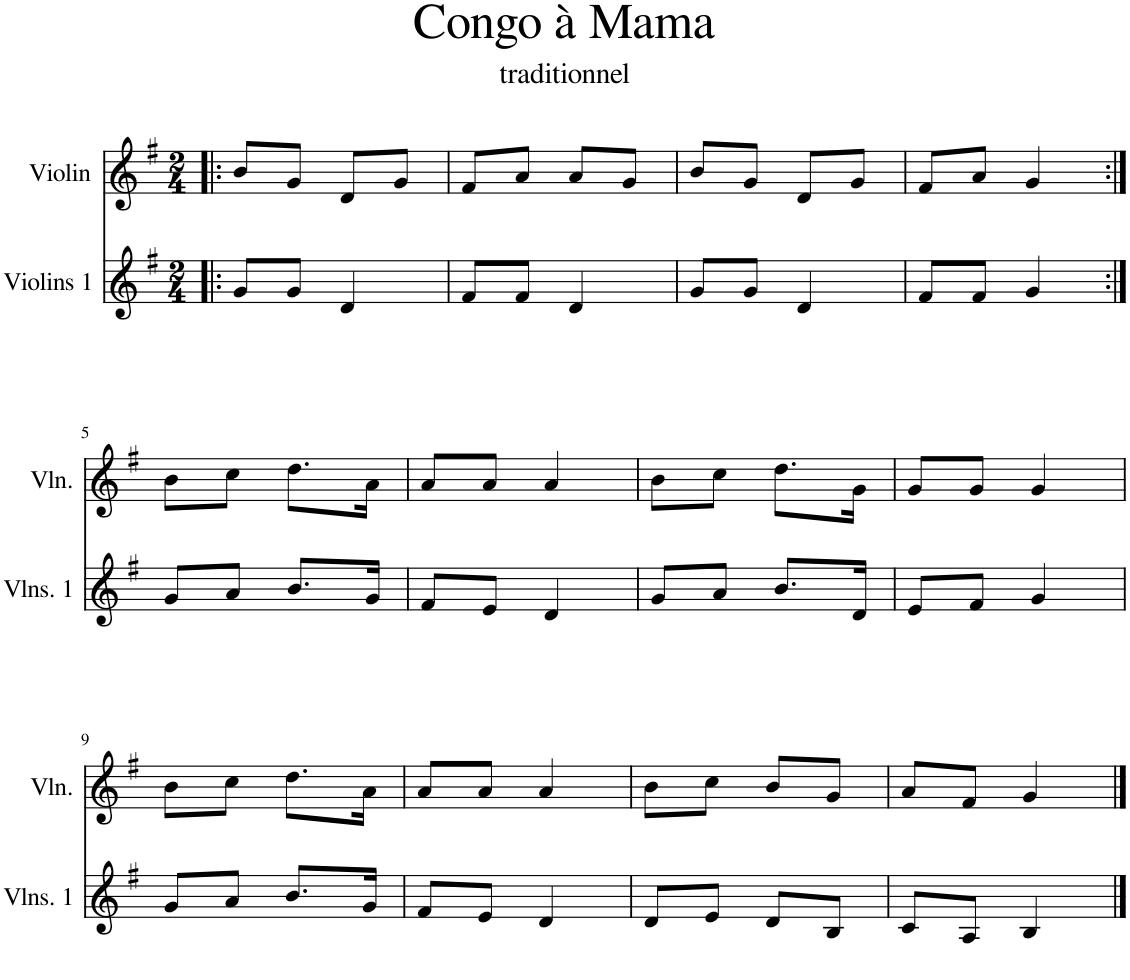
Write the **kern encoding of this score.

**kern	**kern
*part2	*part1
*staff2	*staff1
*I"Violins 1	*I"Violin
*I'Vlns. 1	*I'Vln.
*clefG2	*clefG2
*k[f#]	*k[f#]
*M2/4	*M2/4
=1!|:	=1!|:
8g/L	8b/L
8g/J	8g/J
4d/	8d/L
.	8g/J
=2	=2
8f#/L	8f#/L
8f#/J	8a/J
4d/	8a/L
.	8g/J
=3	=3
8g/L	8b/L
8g/J	8g/J
4d/	8d/L
.	8g/J
=4	=4
8f#/L	8f#/L
8f#/J	8a/J
4g/	4g/
!!LO:LB:g=z
=5:|!	=5:|!
8g/L	8b\L
8a/J	8cc\J
8.b/L	8.dd\L
16g/Jk	16a\Jk
=6	=6
8f#/L	8a/L
8e/J	8a/J
4d/	4a/
=7	=7
8g/L	8b\L
8a/J	8cc\J
8.b/L	8.dd\L
16d/Jk	16g\Jk
=8	=8
8e/L	8g/L
8f#/J	8g/J
4g/	4g/
!!LO:LB:g=z
=9	=9
8g/L	8b\L
8a/J	8cc\J
8.b/L	8.dd\L
16g/Jk	16a\Jk
=10	=10
8f#/L	8a/L
8e/J	8a/J
4d/	4a/
=11	=11
8d/L	8b\L
8e/J	8cc\J
8d/L	8b/L
8B/J	8g/J
=12	=12
8c/L	8a/L
8A/J	8f#/J
4B/	4g/
==	==
*-	*-
